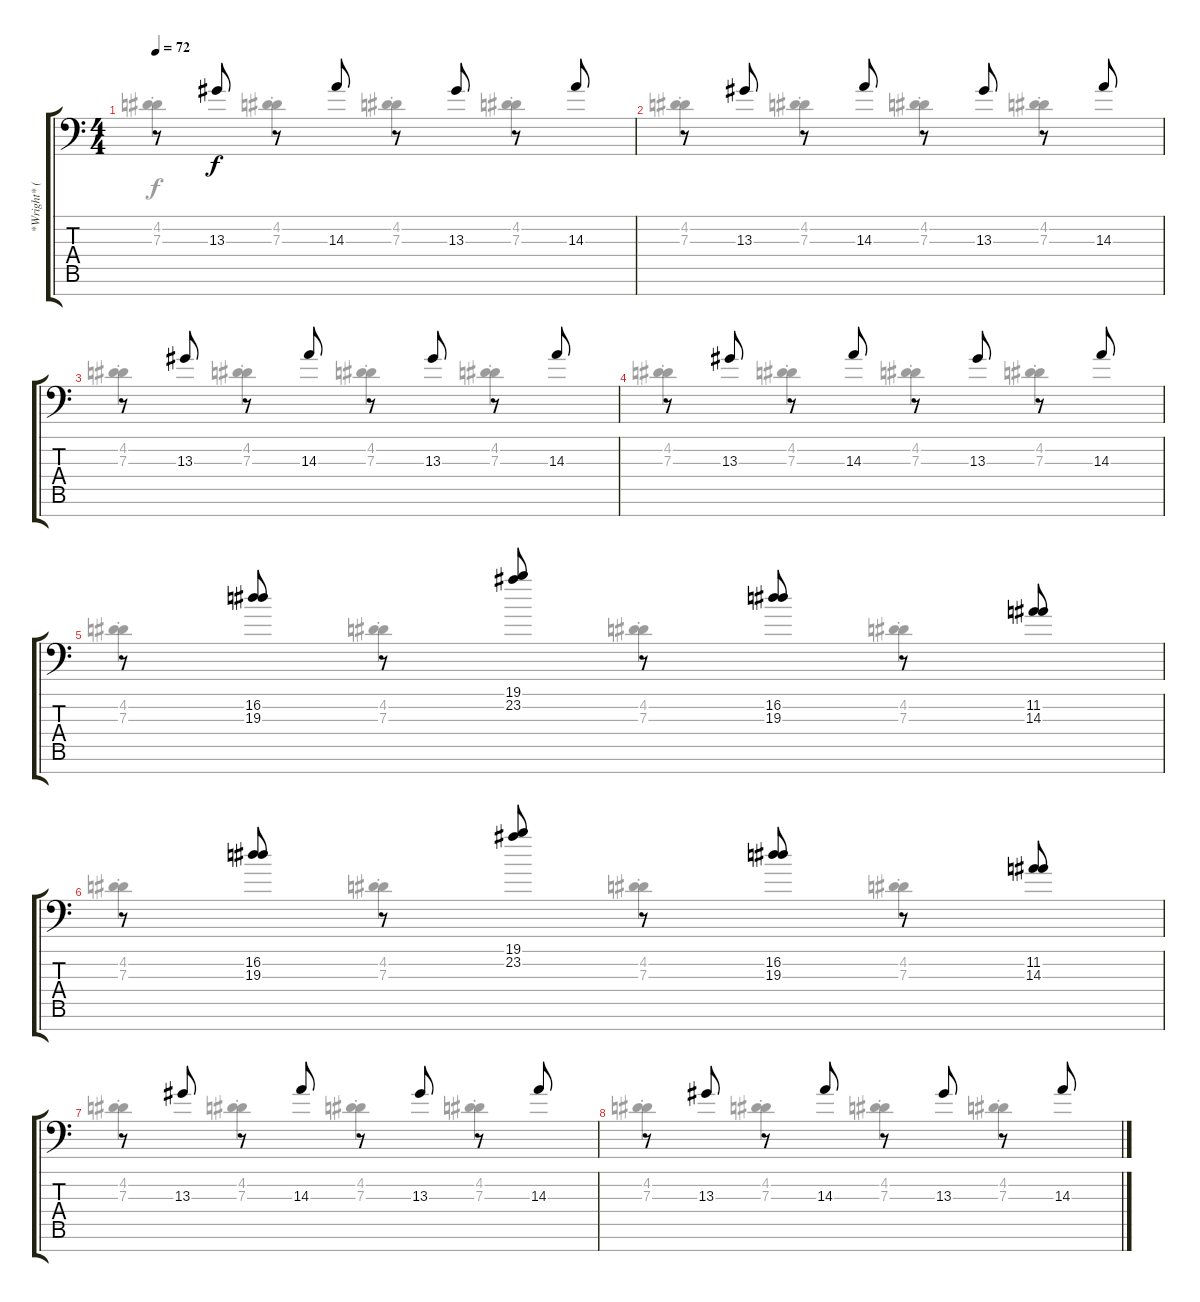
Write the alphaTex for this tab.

\track ("*Wright* (Organ)" "*Wright* (") {instrument drawbarorgan}
\staff {score tabs}
\tuning (E4 B3 G3 D3 A2 E2 E1) {hide}
\voice
\ts (4 4)
\tempo 72
\clef f4
\ks c
r.8{dy f} 13.3.8 r.8 14.3.8 r.8 13.3.8 r.8 14.3.8 |
r.8 13.3.8 r.8 14.3.8 r.8 13.3.8 r.8 14.3.8 |
r.8 13.3.8 r.8 14.3.8 r.8 13.3.8 r.8 14.3.8 |
r.8 13.3.8 r.8 14.3.8 r.8 13.3.8 r.8 14.3.8 |
r.8 (16.2 19.3).8 r.8 (19.1 23.2).8 r.8 (16.2 19.3).8 r.8 (11.2 14.3).8 |
r.8 (16.2 19.3).8 r.8 (19.1 23.2).8 r.8 (16.2 19.3).8 r.8 (11.2 14.3).8 |
r.8 13.3.8 r.8 14.3.8 r.8 13.3.8 r.8 14.3.8 |
r.8 13.3.8 r.8 14.3.8 r.8 13.3.8 r.8 14.3.8
\voice
\clef f4
\ottava regular
\simile none
\ks c
(4.2{st} 7.3{st}).4{dy f} (4.2{st} 7.3{st}).4 (4.2{st} 7.3{st}).4 (4.2{st} 7.3{st}).4 |
(4.2{st} 7.3{st}).4 (4.2{st} 7.3{st}).4 (4.2{st} 7.3{st}).4 (4.2{st} 7.3{st}).4 |
(4.2{st} 7.3{st}).4 (4.2{st} 7.3{st}).4 (4.2{st} 7.3{st}).4 (4.2{st} 7.3{st}).4 |
(4.2{st} 7.3{st}).4 (4.2{st} 7.3{st}).4 (4.2{st} 7.3{st}).4 (4.2{st} 7.3{st}).4 |
(4.2{st} 7.3{st}).4 (4.2{st} 7.3{st}).4 (4.2{st} 7.3{st}).4 (4.2{st} 7.3{st}).4 |
(4.2{st} 7.3{st}).4 (4.2{st} 7.3{st}).4 (4.2{st} 7.3{st}).4 (4.2{st} 7.3{st}).4 |
(4.2{st} 7.3{st}).4 (4.2{st} 7.3{st}).4 (4.2{st} 7.3{st}).4 (4.2{st} 7.3{st}).4 |
(4.2{st} 7.3{st}).4 (4.2{st} 7.3{st}).4 (4.2{st} 7.3{st}).4 (4.2{st} 7.3{st}).4
